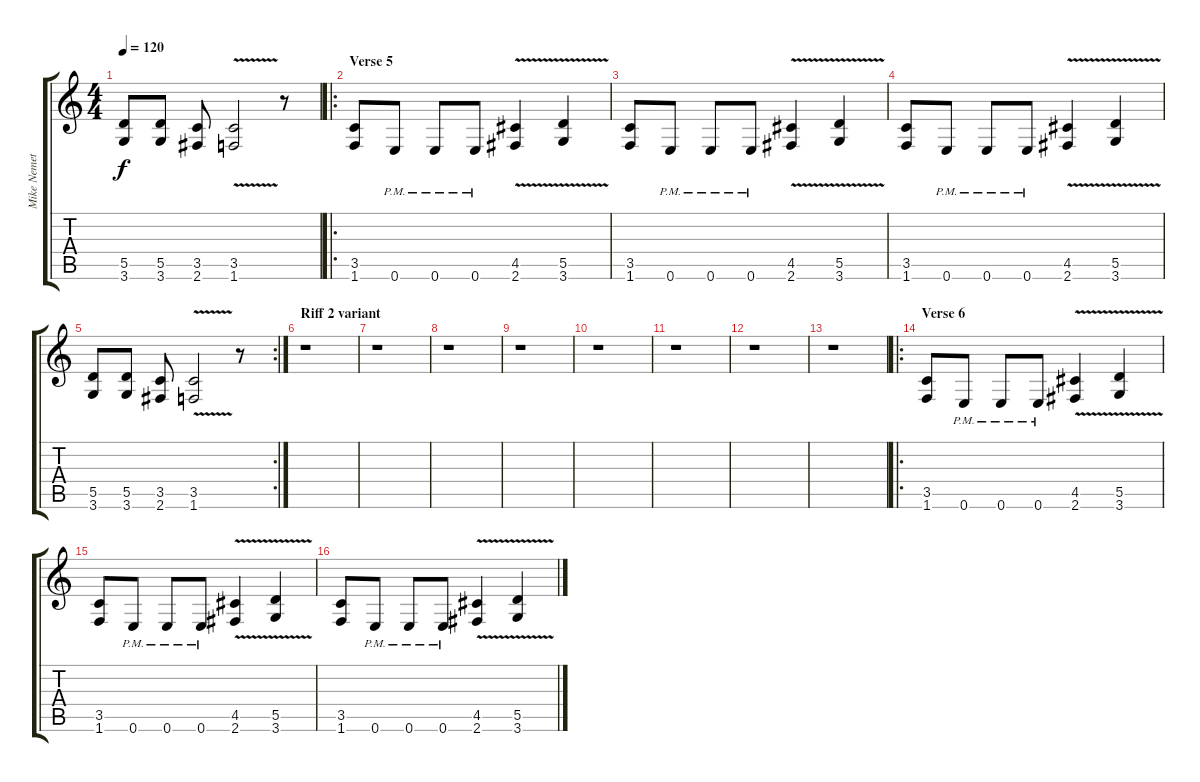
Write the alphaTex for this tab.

\track ("Mike Nemeth" "Mike Nemet") {instrument distortionguitar}
\staff {score tabs}
\tuning (E4 B3 G3 D3 A2 E2) {hide}
\ts (4 4)
\tempo 120
\clef g2
\ks c
(5.5 3.6).8{dy f} (5.5 3.6).8 (3.5 2.6).8 (3.5{v} 1.6).2 r.8 |
\ro
\section ("" "Verse 5")
(3.5 1.6).8 0.6{pm}.8 0.6{pm}.8 0.6{pm}.8 (4.5{v} 2.6).4 (5.5{v} 3.6).4 |
(3.5 1.6).8 0.6{pm}.8 0.6{pm}.8 0.6{pm}.8 (4.5{v} 2.6).4 (5.5{v} 3.6).4 |
(3.5 1.6).8 0.6{pm}.8 0.6{pm}.8 0.6{pm}.8 (4.5{v} 2.6).4 (5.5{v} 3.6).4 |
\rc 2
(5.5 3.6).8 (5.5 3.6).8 (3.5 2.6).8 (3.5{v} 1.6).2 r.8 |
\section ("" "Riff 2 variant")
r.1 |
r.1 |
r.1 |
r.1 |
r.1 |
r.1 |
r.1 |
r.1 |
\ro
\section ("" "Verse 6")
(3.5 1.6).8 0.6{pm}.8 0.6{pm}.8 0.6{pm}.8 (4.5{v} 2.6).4 (5.5{v} 3.6).4 |
(3.5 1.6).8 0.6{pm}.8 0.6{pm}.8 0.6{pm}.8 (4.5{v} 2.6).4 (5.5{v} 3.6).4 |
(3.5 1.6).8 0.6{pm}.8 0.6{pm}.8 0.6{pm}.8 (4.5{v} 2.6).4 (5.5{v} 3.6).4
